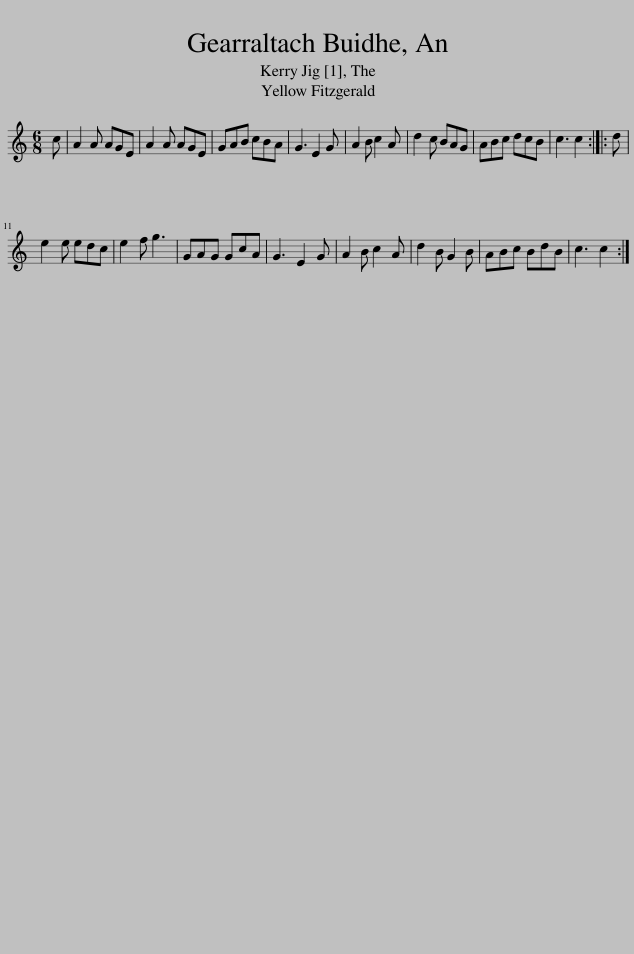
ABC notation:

X:1
L:1/8
M:6/8
I:linebreak $
K:C
V:1 treble
V:1
 c | A2 A AGE | A2 A AGE | GAB cBA | G3 E2 G | %5
 A2 B c2 A | d2 c BAG | ABc dcB | c3 c2 :: d |$ %10
 e2 e edc | e2 f g3 | GAG GcA | G3 E2 G | A2 B c2 A | %15
 d2 B G2 B | ABc BdB | c3 c2 :| %18
